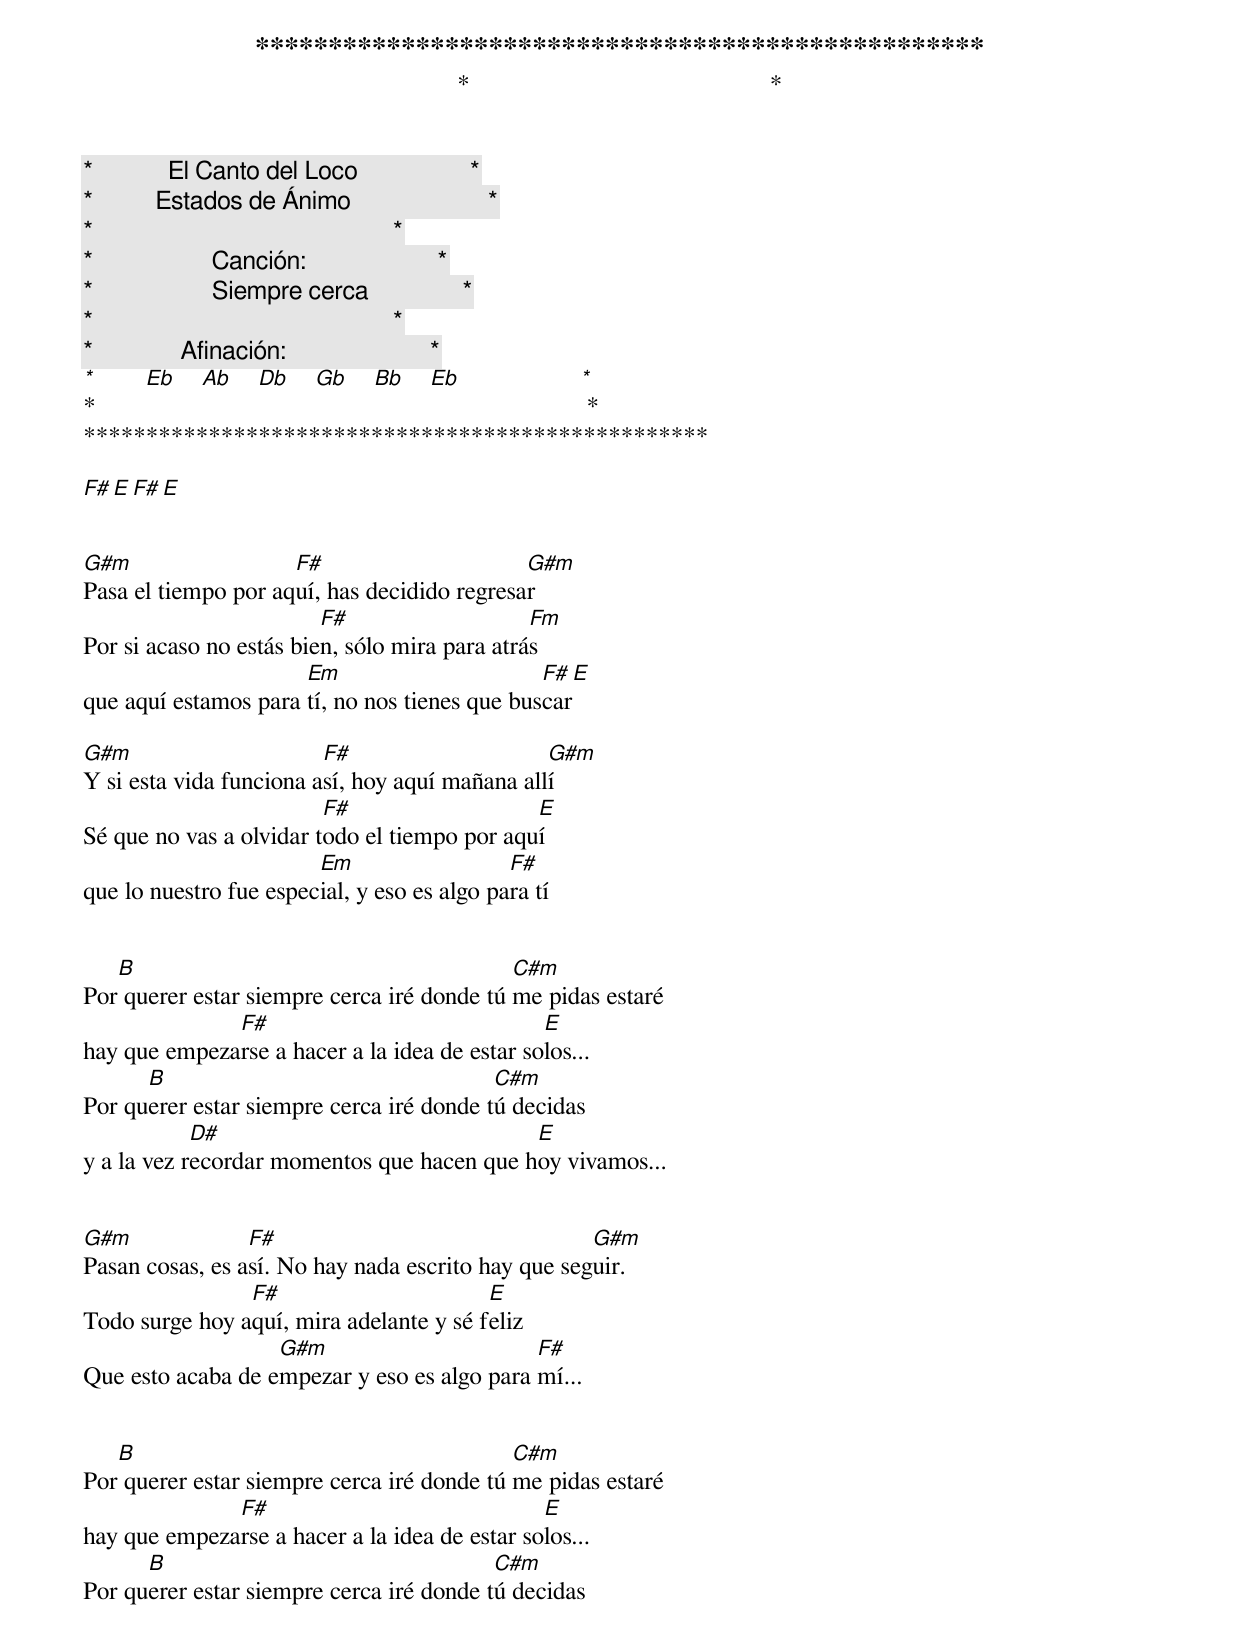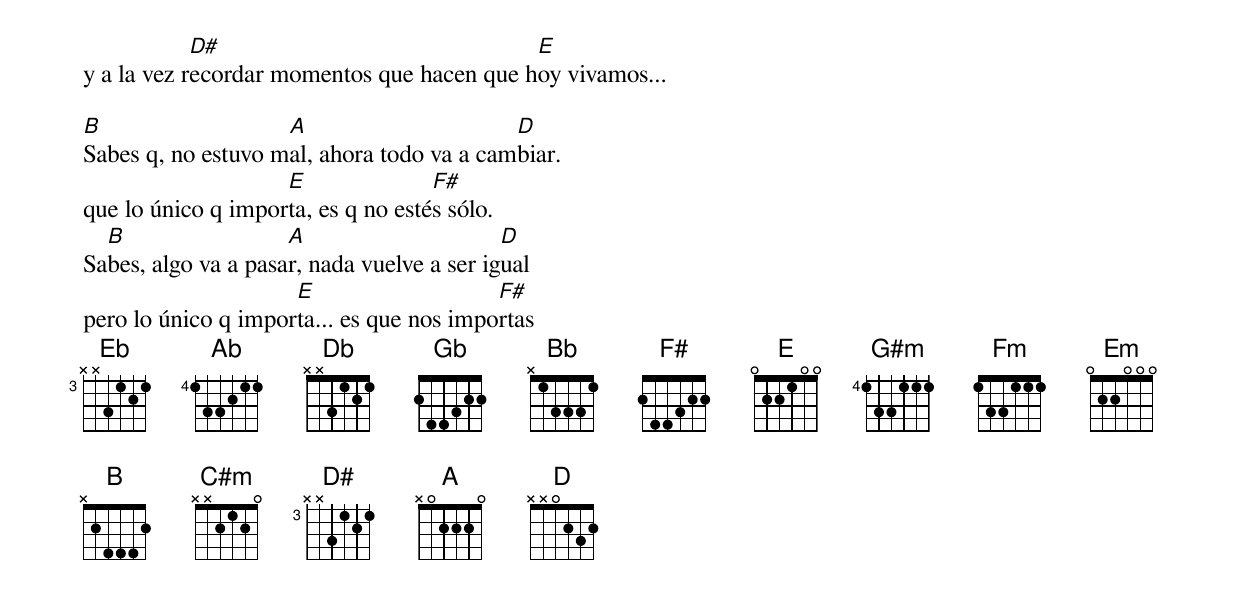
**************************************************
*                                                *
*            El Canto del Loco                  *
*          Estados de Ánimo                      *
*                                                *
*                   Canción:                     *
*                   Siempre cerca		*
*                                                *
*              Afinación:                       *
*        Eb  Ab  Db  Gb  Bb  Eb                 *
*                                                *
**************************************************

F# E F# E


G#m                  F#                      G#m
Pasa el tiempo por aquí, has decidido regresar
                         F#                    Fm
Por si acaso no estás bien, sólo mira para atrás
                      Em                       F# E
que aquí estamos para tí, no nos tienes que buscar

G#m                      F#                     G#m
Y si esta vida funciona así, hoy aquí mañana allí
                         F#                   E
Sé que no vas a olvidar todo el tiempo por aquí
                        Em                   F#
que lo nuestro fue especial, y eso es algo para tí


   B                                        C#m
Por querer estar siempre cerca iré donde tú me pidas estaré
              F#                               E
hay que empezarse a hacer a la idea de estar solos...
      B                                   C#m
Por querer estar siempre cerca iré donde tú decidas
            D#                              E
y a la vez recordar momentos que hacen que hoy vivamos...


G#m              F#                                 G#m
Pasan cosas, es así. No hay nada escrito hay que seguir.
                F#                       E
Todo surge hoy aquí, mira adelante y sé feliz
                   G#m                       F#
Que esto acaba de empezar y eso es algo para mí...


   B                                        C#m
Por querer estar siempre cerca iré donde tú me pidas estaré
              F#                               E
hay que empezarse a hacer a la idea de estar solos...
      B                                   C#m
Por querer estar siempre cerca iré donde tú decidas
            D#                              E
y a la vez recordar momentos que hacen que hoy vivamos...

B                   A                      D
Sabes q, no estuvo mal, ahora todo va a cambiar.
                    E               F#
que lo único q importa, es q no estés sólo.
  B                  A                      D
Sabes, algo va a pasar, nada vuelve a ser igual
                     E                    F#
pero lo único q importa... es que nos importas
